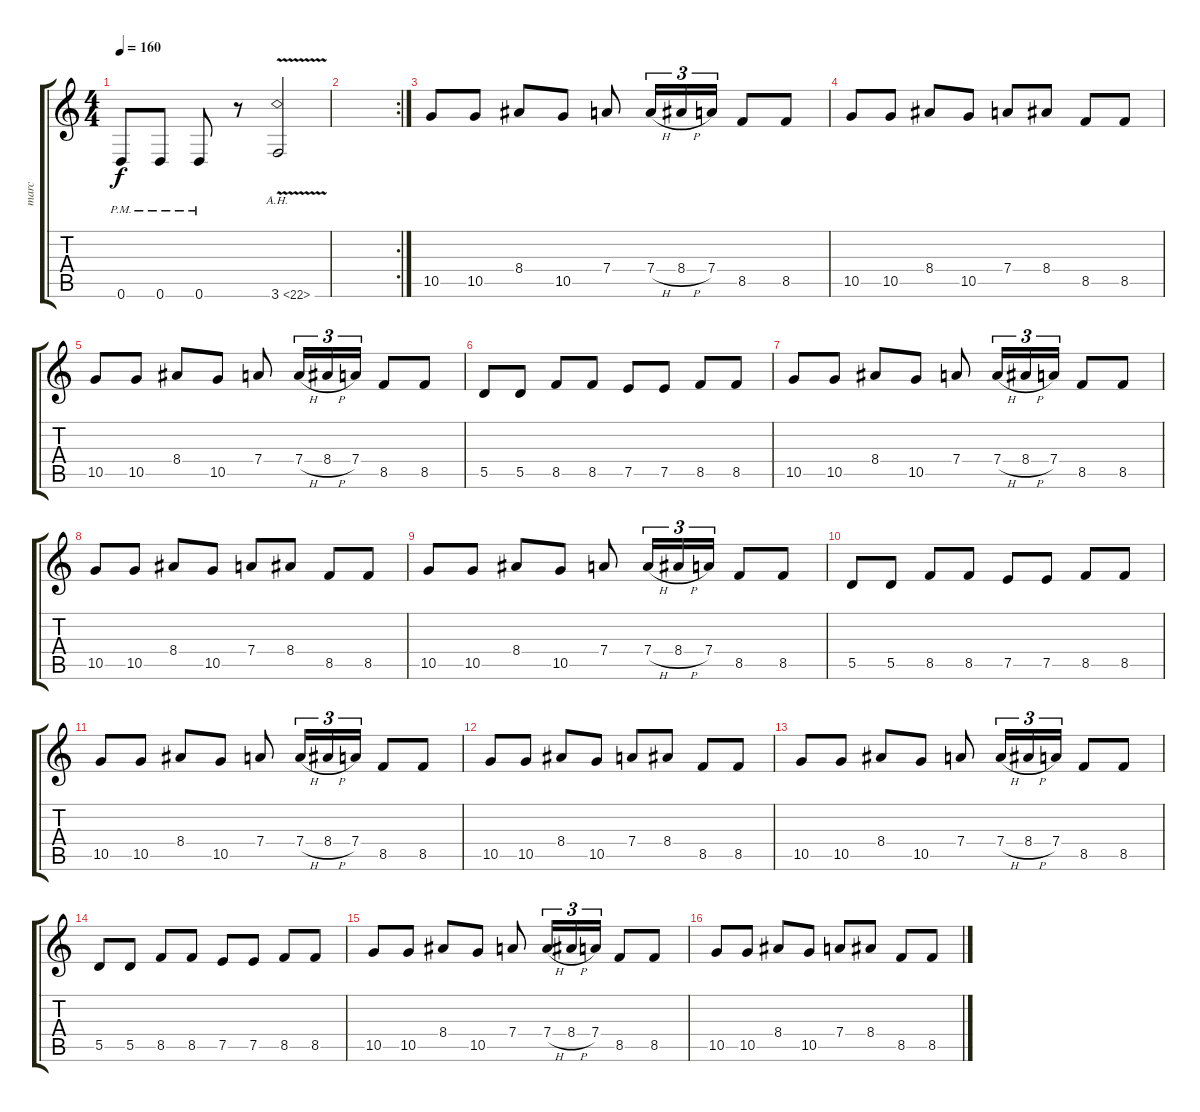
\track ("marc" "marc") {instrument distortionguitar}
\staff {score tabs}
\tuning (E4 B3 G3 D3 A2 D2) {hide}
\ts (4 4)
\tempo 160
\clef g2
\ks c
0.6{pm}.8{dy f} 0.6{pm}.8 0.6{pm}.8 r.8 3.6{ah 19 v}.2 |
\rc 2
|
10.5.8 10.5.8 8.4.8 10.5.8 7.4.8 7.4{h}.16{tu (3 2)} 8.4{h}.16{tu (3 2)} 7.4.16{tu (3 2)} 8.5.8 8.5.8 |
10.5.8 10.5.8 8.4.8 10.5.8 7.4.8 8.4.8 8.5.8 8.5.8 |
10.5.8 10.5.8 8.4.8 10.5.8 7.4.8 7.4{h}.16{tu (3 2)} 8.4{h}.16{tu (3 2)} 7.4.16{tu (3 2)} 8.5.8 8.5.8 |
5.5.8 5.5.8 8.5.8 8.5.8 7.5.8 7.5.8 8.5.8 8.5.8 |
10.5.8 10.5.8 8.4.8 10.5.8 7.4.8 7.4{h}.16{tu (3 2)} 8.4{h}.16{tu (3 2)} 7.4.16{tu (3 2)} 8.5.8 8.5.8 |
10.5.8 10.5.8 8.4.8 10.5.8 7.4.8 8.4.8 8.5.8 8.5.8 |
10.5.8 10.5.8 8.4.8 10.5.8 7.4.8 7.4{h}.16{tu (3 2)} 8.4{h}.16{tu (3 2)} 7.4.16{tu (3 2)} 8.5.8 8.5.8 |
5.5.8 5.5.8 8.5.8 8.5.8 7.5.8 7.5.8 8.5.8 8.5.8 |
10.5.8 10.5.8 8.4.8 10.5.8 7.4.8 7.4{h}.16{tu (3 2)} 8.4{h}.16{tu (3 2)} 7.4.16{tu (3 2)} 8.5.8 8.5.8 |
10.5.8 10.5.8 8.4.8 10.5.8 7.4.8 8.4.8 8.5.8 8.5.8 |
10.5.8 10.5.8 8.4.8 10.5.8 7.4.8 7.4{h}.16{tu (3 2)} 8.4{h}.16{tu (3 2)} 7.4.16{tu (3 2)} 8.5.8 8.5.8 |
5.5.8 5.5.8 8.5.8 8.5.8 7.5.8 7.5.8 8.5.8 8.5.8 |
10.5.8 10.5.8 8.4.8 10.5.8 7.4.8 7.4{h}.16{tu (3 2)} 8.4{h}.16{tu (3 2)} 7.4.16{tu (3 2)} 8.5.8 8.5.8 |
10.5.8 10.5.8 8.4.8 10.5.8 7.4.8 8.4.8 8.5.8 8.5.8
